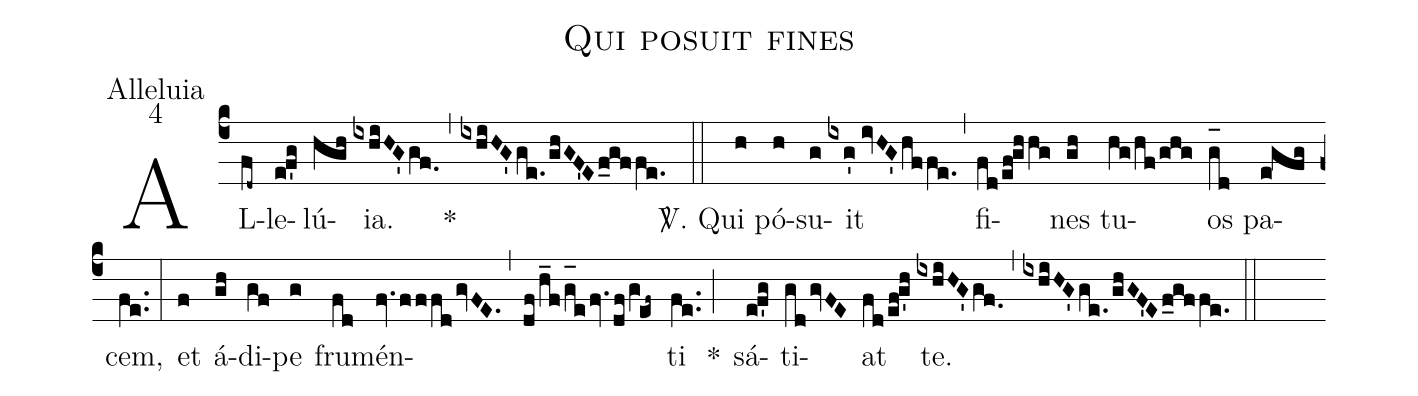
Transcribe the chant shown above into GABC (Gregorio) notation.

name:Qui posuit fines;
office-part:Alleluia;
mode:4;
%%
(c4) AL(fd~)le(ef'g)lú(hgh){ia}.(ixhiHG'gf.0) <clear>*(,) (ixhiHG'ge./ghGF'Ef_gffe.) (::) <sp>V/</sp>. Qui(h) pó(h)su(g)it(ixg'//ivHG'hffe.) (,) fi(fd/ef!ghhg)nes(gh) tu(hg/hf/ghg)os(g_[oh:h]d) pa(e!gfg)cem,(fe..) (:) et(f) á(gh)di(gf)pe(g) fru(fd)mén(fv.fffdgvFE.)(,)(df/h_f/g_[oh:h]efv.df/gV!ef~)ti(fe..) <clear>*(;) sá(ef'g)ti(gdgvFE)at(fd/ef!g'h) te.(ixhiHG'gf.0) (,) (ixhiHG'ge./ghGF'Ef_gffe.) (::)
